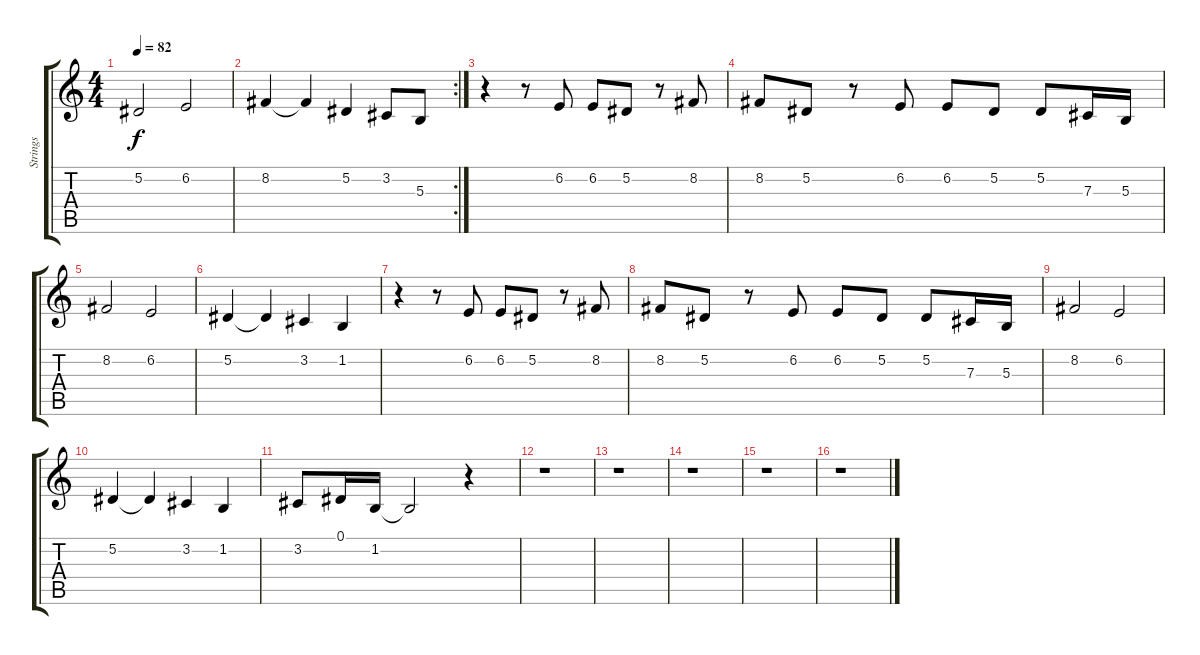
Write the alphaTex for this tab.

\track ("Strings" "Strings") {instrument stringensemble2}
\staff {score tabs}
\tuning (Eb4 Bb3 Gb3 Db3 Ab2 Eb2) {hide}
\ts (4 4)
\tempo 82
\clef g2
\ks c
5.2.2{dy f} 6.2.2 |
\rc 2
8.2.4 8.2{t}.4 5.2.4 3.2.8 5.3.8 |
r.4 r.8 6.2.8 6.2.8 5.2.8 r.8 8.2.8 |
8.2.8 5.2.8 r.8 6.2.8 6.2.8 5.2.8 5.2.8 7.3.16 5.3.16 |
8.2.2 6.2.2 |
5.2.4 5.2{t}.4 3.2.4 1.2.4 |
r.4 r.8 6.2.8 6.2.8 5.2.8 r.8 8.2.8 |
8.2.8 5.2.8 r.8 6.2.8 6.2.8 5.2.8 5.2.8 7.3.16 5.3.16 |
8.2.2 6.2.2 |
5.2.4 5.2{t}.4 3.2.4 1.2.4 |
3.2.8 0.1.16 1.2.16 1.2{t}.2 r.4 |
r.1 |
r.1 |
r.1 |
r.1 |
r.1
